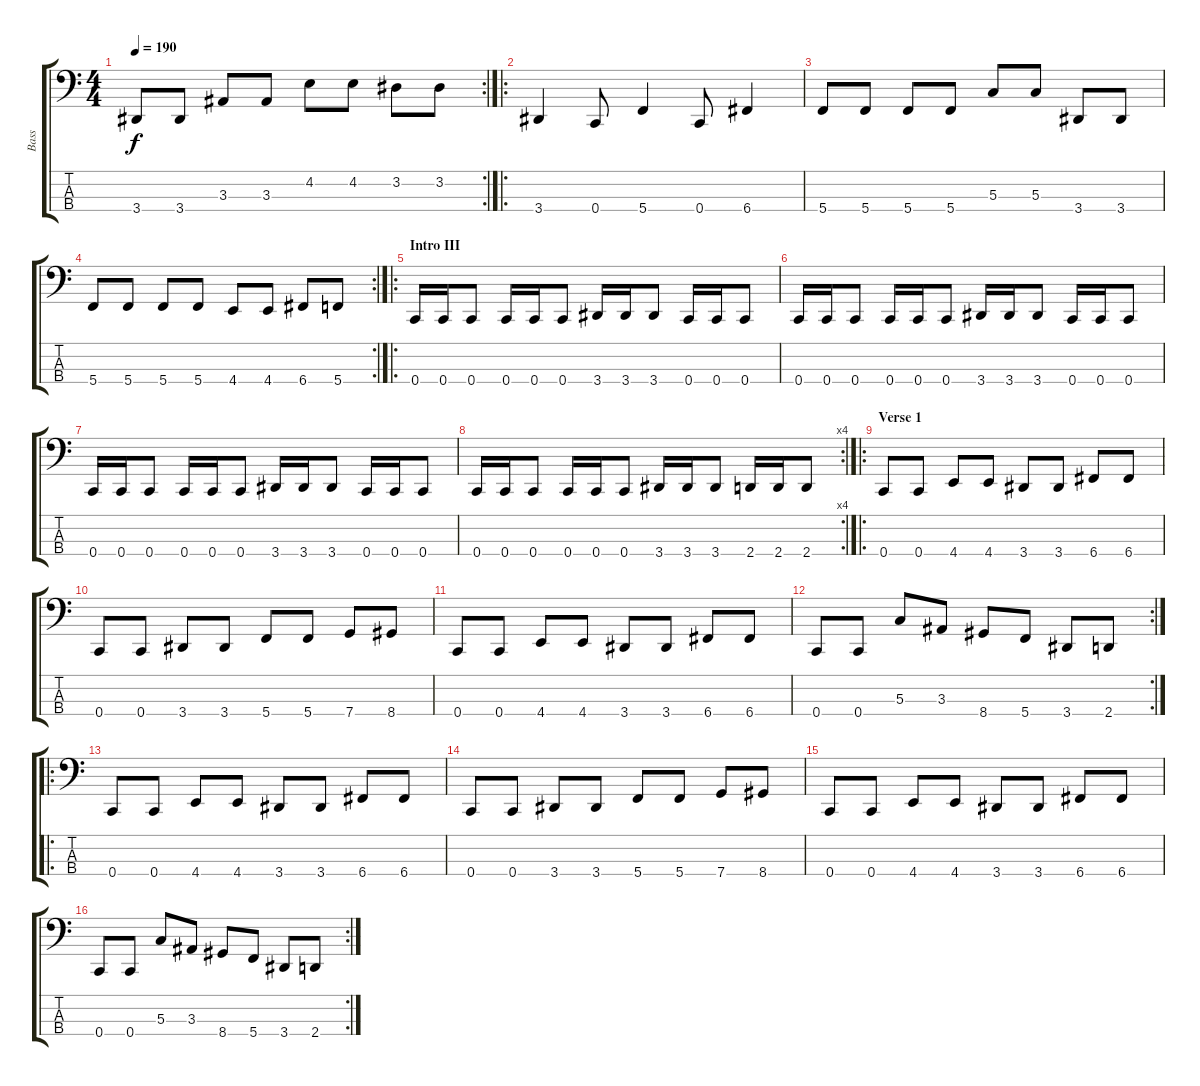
\track ("Bass" "Bass") {instrument electricbasspick}
\staff {score tabs}
\tuning (F2 C2 G1 C1) {hide}
\rc 2
\ts (4 4)
\tempo 190
\clef f4
\ks c
3.4.8{dy f} 3.4.8 3.3.8 3.3.8 4.2.8 4.2.8 3.2.8 3.2.8 |
\ro
3.4.4 0.4.8 5.4.4 0.4.8 6.4.4 |
5.4.8 5.4.8 5.4.8 5.4.8 5.3.8 5.3.8 3.4.8 3.4.8 |
\rc 2
5.4.8 5.4.8 5.4.8 5.4.8 4.4.8 4.4.8 6.4.8 5.4.8 |
\ro
\section ("" "Intro III")
0.4.16 0.4.16 0.4.8 0.4.16 0.4.16 0.4.8 3.4.16 3.4.16 3.4.8 0.4.16 0.4.16 0.4.8 |
0.4.16 0.4.16 0.4.8 0.4.16 0.4.16 0.4.8 3.4.16 3.4.16 3.4.8 0.4.16 0.4.16 0.4.8 |
0.4.16 0.4.16 0.4.8 0.4.16 0.4.16 0.4.8 3.4.16 3.4.16 3.4.8 0.4.16 0.4.16 0.4.8 |
\rc 4
0.4.16 0.4.16 0.4.8 0.4.16 0.4.16 0.4.8 3.4.16 3.4.16 3.4.8 2.4.16 2.4.16 2.4.8 |
\ro
\section ("" "Verse 1")
0.4.8 0.4.8 4.4.8 4.4.8 3.4.8 3.4.8 6.4.8 6.4.8 |
0.4.8 0.4.8 3.4.8 3.4.8 5.4.8 5.4.8 7.4.8 8.4.8 |
0.4.8 0.4.8 4.4.8 4.4.8 3.4.8 3.4.8 6.4.8 6.4.8 |
\rc 2
0.4.8 0.4.8 5.3.8 3.3.8 8.4.8 5.4.8 3.4.8 2.4.8 |
\ro
0.4.8 0.4.8 4.4.8 4.4.8 3.4.8 3.4.8 6.4.8 6.4.8 |
0.4.8 0.4.8 3.4.8 3.4.8 5.4.8 5.4.8 7.4.8 8.4.8 |
0.4.8 0.4.8 4.4.8 4.4.8 3.4.8 3.4.8 6.4.8 6.4.8 |
\rc 2
0.4.8 0.4.8 5.3.8 3.3.8 8.4.8 5.4.8 3.4.8 2.4.8
